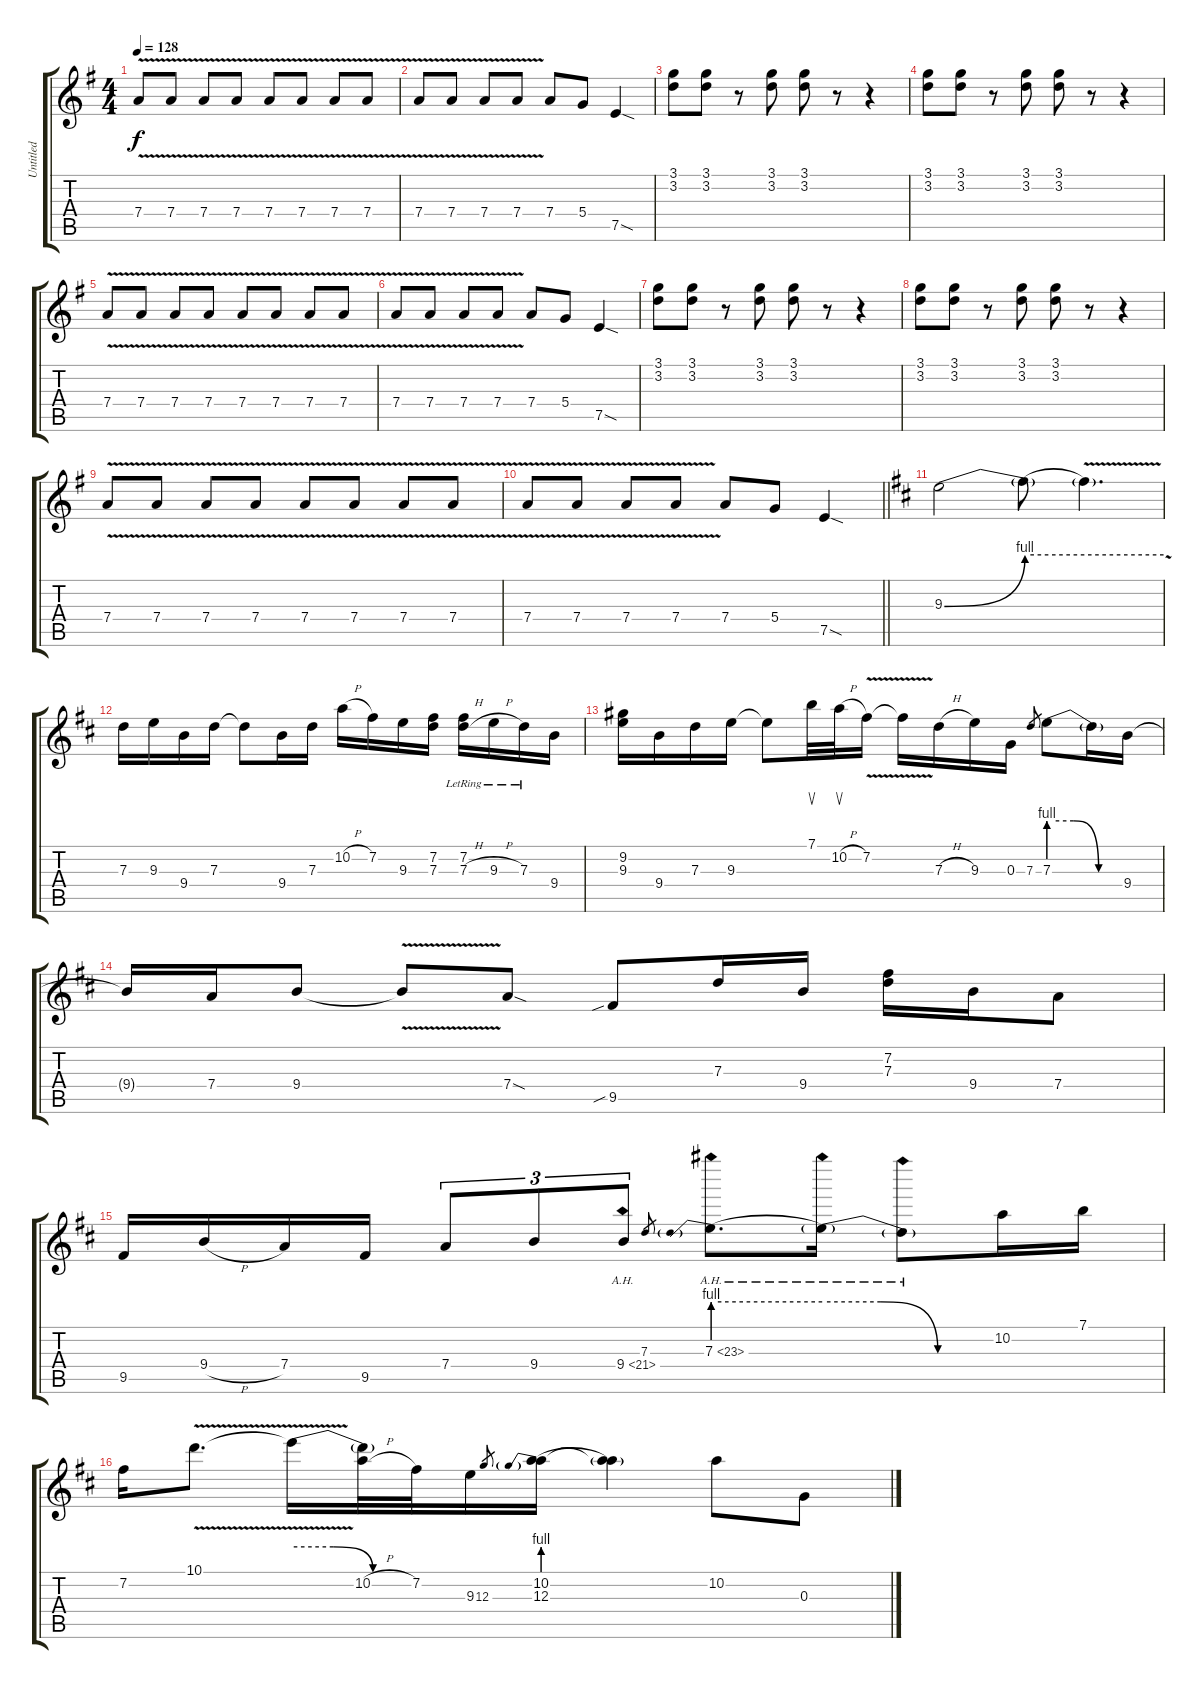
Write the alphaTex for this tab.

\track ("Untitled" "Untitled") {instrument distortionguitar}
\staff {score tabs}
\tuning (E4 B3 G3 D3 A2 E2) {hide}
\ts (4 4)
\tempo 128
\clef g2
\ks g
7.4{v}.8{dy f} 7.4{v}.8 7.4{v}.8 7.4{v}.8 7.4{v}.8 7.4{v}.8 7.4{v}.8 7.4{v}.8 |
7.4{v}.8 7.4{v}.8 7.4{v}.8 7.4{v}.8 7.4.8 5.4.8 7.5{sod}.4 |
(3.1 3.2).8 (3.1 3.2).8 r.8 (3.1 3.2).8 (3.1 3.2).8 r.8 r.4 |
(3.1 3.2).8 (3.1 3.2).8 r.8 (3.1 3.2).8 (3.1 3.2).8 r.8 r.4 |
7.4{v}.8 7.4{v}.8 7.4{v}.8 7.4{v}.8 7.4{v}.8 7.4{v}.8 7.4{v}.8 7.4{v}.8 |
7.4{v}.8 7.4{v}.8 7.4{v}.8 7.4{v}.8 7.4.8 5.4.8 7.5{sod}.4 |
(3.1 3.2).8 (3.1 3.2).8 r.8 (3.1 3.2).8 (3.1 3.2).8 r.8 r.4 |
(3.1 3.2).8 (3.1 3.2).8 r.8 (3.1 3.2).8 (3.1 3.2).8 r.8 r.4 |
7.4{v}.8 7.4{v}.8 7.4{v}.8 7.4{v}.8 7.4{v}.8 7.4{v}.8 7.4{v}.8 7.4{v}.8 |
\barLineRight lightlight
7.4{v}.8 7.4{v}.8 7.4{v}.8 7.4{v}.8 7.4.8 5.4.8 7.5{sod}.4 |
\ks d
9.3{be (bend 0 0 60 4)}.2 9.3{be (hold 0 4 60 4) t}.8 9.3{v t}.4{d} |
7.3.16 9.3.16 9.4.16 7.3.16 7.3{t}.8 9.4.16 7.3.16 10.2{h}.16 7.2.16 9.3.16 (7.2 7.3).16 (7.2{lr} 7.3{h lr}).16 9.3{h lr}.16 7.3{lr}.16 9.4.16 |
(9.2 9.3).16 9.4.16 7.3.16 9.3.16 9.3{t}.8 7.1.32{su} 10.2{h}.32{su} 7.2{v}.16 7.2{v t}.16 7.3{h}.16 9.3.16 0.3.16 7.3.8{gr} 7.3{be (custom 0 4 20 4 40 0 60 0)}.8 7.3{t}.16 9.4.16 |
9.4{t}.16 7.4.16 9.4.8 9.4{v t}.8 7.4{sod}.8 9.5{sib}.8 7.3.16 9.4.16 (7.2 7.3).16 9.4.16 7.4.8 |
9.5.16 9.4{h}.16 7.4.16 9.5.16 7.4.8{tu (3 2)} 9.4.8{tu (3 2)} 9.4{ah 12}.8{tu (3 2)} 7.3.8{gr} 7.3{be (prebend 0 4 60 4) ah 16}.8{d} 7.3{be (custom 0 4 20 4 40 0 60 0) ah 16 t}.16 7.3{ah 16 t}.8 10.2.16 7.1.16 |
7.2.16 10.1{v}.8{d} 10.1{be (custom 0 4 20 4 40 0 60 0) t}.16 (10.1{t} 10.2{h}).32 7.2.32 9.3.16 12.3.8{gr} (10.2 12.3{be (prebend 0 4 60 4)}).16 (10.2{t} 12.3{t}).4 10.2.8 0.3.8
